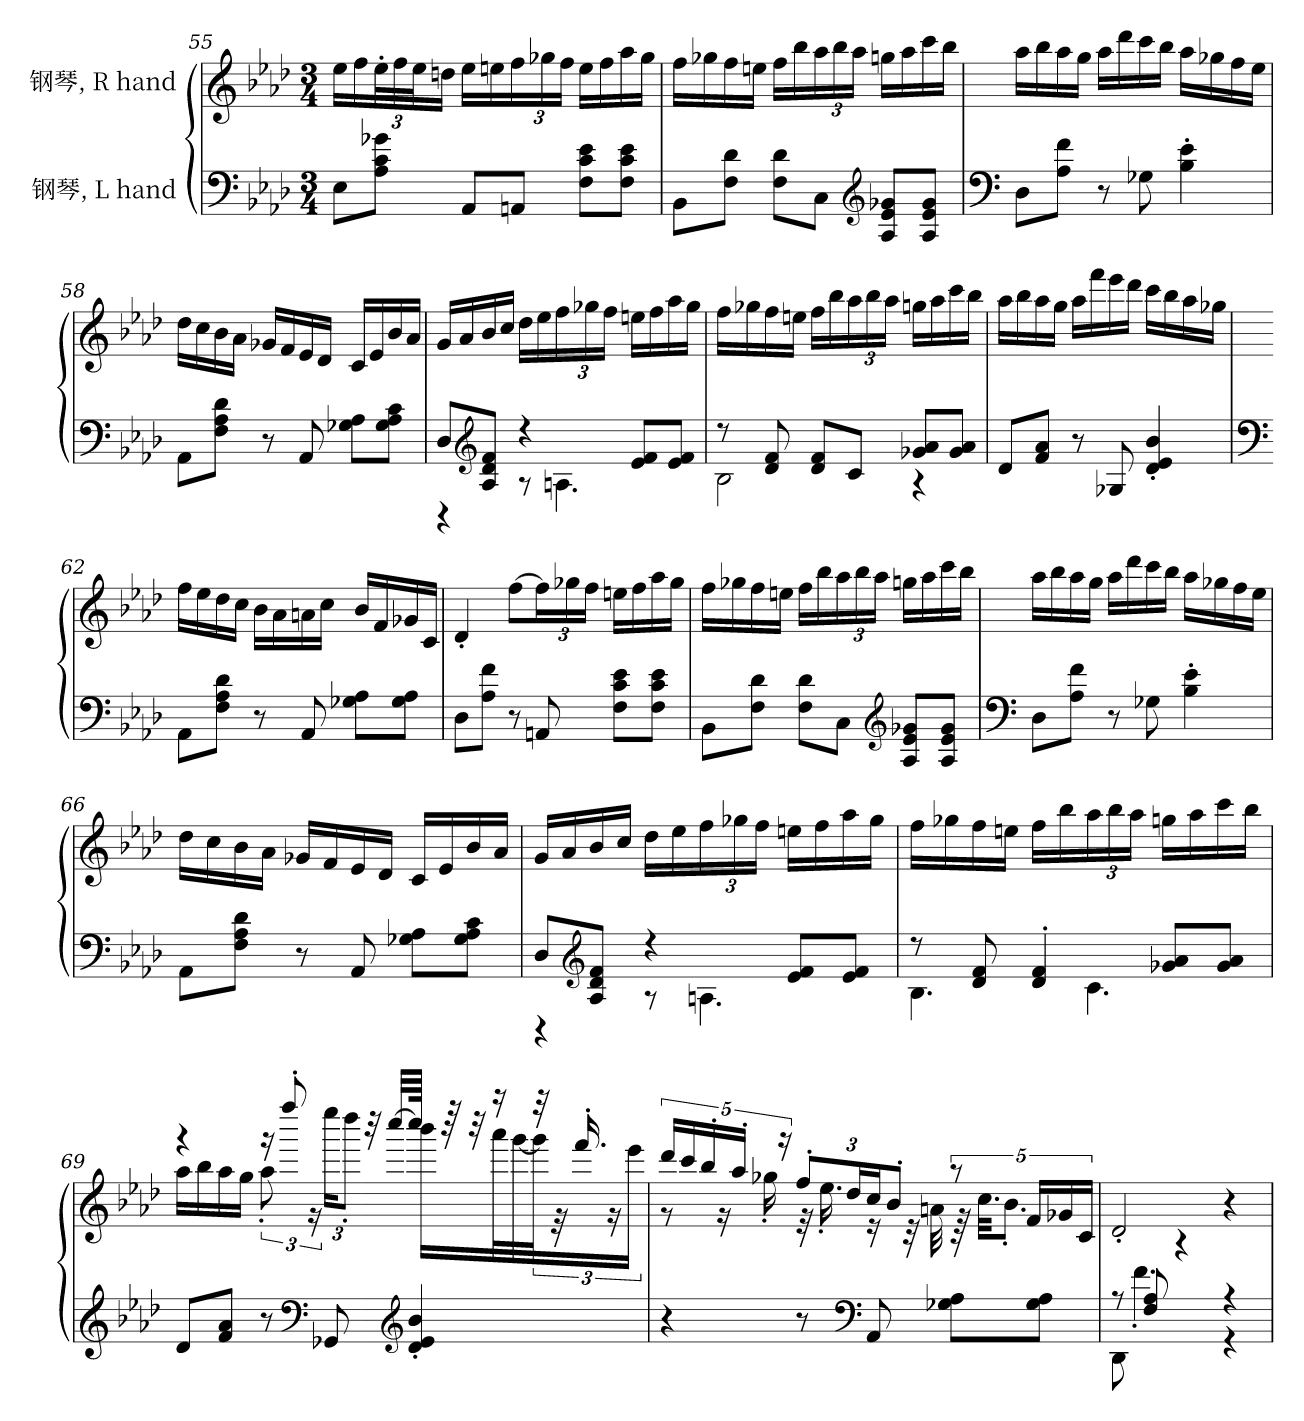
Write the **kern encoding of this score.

**kern	**kern
*part2	*part1
*staff2	*staff1
*I"钢琴, L hand	*I"钢琴, R hand
!!LO:PB:g=z
*clefF4	*clefG2
*k[b-e-a-d-]	*k[b-e-a-d-]
*M3/4	*M3/4
=55	=55
8E-\L	16ee-\LL
.	16ff\
*	*Xbrackettup
8A-\ 8c\ 8g-X\J	48ee-'\L
.	48ff\
.	48ee-\J
.	16ddn\JJ
8AA-/L	16ee-\LL
.	16een\
8AAn/J	24ff\
.	24gg-X\
.	24ff\JJ
8F\ 8c\ 8e-\L	16ee\LL
.	16ff\
8F\ 8c\ 8e-\J	16aa-\
.	16gg-\JJ
=56	=56
8BB-\L	16ff\LL
.	16gg-X\
8F\ 8d-\J	16ff\
.	16een\JJ
8F\ 8d-\L	16ff\LL
.	16bb-\
8C\J	24aa-\
.	24bb-\
.	24aa-\JJ
*clefG2	*
8A-/ 8e-/ 8g-X/L	16ggn\LL
.	16aa-\
8A-/ 8e-/ 8g-/J	16ccc\
.	16bb-\JJ
!!LO:LB:g=z
=57	=57
*clefF4	*
8D-\L	16aa-\LL
.	16bb-\
8A-\ 8f\J	16aa-\
.	16gg\JJ
*	*MM117
8r	16aa-\LL
.	16ddd-\
8G-X\	16ccc\
.	16bb-\JJ
*	*MM122
4B-\' 4e-\'	16aa-\LL
.	16gg-X\
.	16ff\
.	16ee-\JJ
=58	=58
8AA-\L	16dd-\LL
.	16cc\
8F\ 8A-\ 8d-\J	16b-\
.	16a-\JJ
8r	16g-X/LL
.	16f/
8AA-/	16e-/
.	16d-/JJ
8G-X\ 8A-\L	16c/LL
.	16e-/
8G-\ 8A-\ 8c\J	16b-/
.	16a-/JJ
!!LO:LB:g=z
=59	=59
*^	*
8D-/L	4r	16g/LL
.	.	16a-/
*clefG2	*	*
8A-/ 8d-/ 8f/J	.	16b-/
.	.	16cc/JJ
4r	8r	16dd-\LL
*	*	*MM139
.	.	16ee-\
.	4.An\	24ff\
.	.	24gg-X\
.	.	24ff\JJ
8e-/ 8f/L	.	16een\LL
.	.	16ff\
8e-/ 8f/J	.	16aa-\
.	.	16gg-\JJ
=60	=60	=60
8r	2B-\	16ff\LL
.	.	16gg-X\
8d-/ 8f/	.	16ff\
.	.	16een\JJ
8d-/ 8f/L	.	16ff\LL
.	.	16bb-\
8c/J	.	24aa-\
.	.	24bb-\
.	.	24aa-\JJ
8g-X/ 8a-/L	4r	16ggn\LL
.	.	16aa-\
8g-/ 8a-/J	.	16ccc\
.	.	16bb-\JJ
*v	*v	*
!!LO:LB:g=z
=61	=61
8d-/L	16aa-\LL
.	16bb-\
8f/ 8a-/J	16aa-\
.	16gg\JJ
8r	16aa-\LL
.	16fff\
8G-X/	16eee-\
.	16ddd-\JJ
4d-/' 4e-/' 4b-/'	16ccc\LL
.	16bb-\
.	16aa-\
.	16gg-X\JJ
=62	=62
*clefF4	*
8AA-\L	16ff\LL
.	16ee-\
8F\ 8A-\ 8d-\J	16dd-\
.	16cc\JJ
8r	16b-\LL
.	16a-\
8AA-/	16an\
.	16cc\JJ
8G-X\ 8A-\L	16b-/LL
*	*MM125
.	16f/
8G-\ 8A-\J	16g-X/
.	16c/JJ
!!LO:LB:g=z
=63	=63
*	*MM90
8D-\L	4d-'/
8A-\ 8f\J	.
*	*MM118
8r	[8ff\L
8AAn/	24ff\L]
.	24gg-X\
.	24ff\JJ
*	*MM119
8F\ 8c\ 8e-\L	16een\LL
.	16ff\
8F\ 8c\ 8e-\J	16aa-\
.	16gg-\JJ
=64	=64
*	*MM139
8BB-\L	16ff\LL
.	16gg-X\
8F\ 8d-\J	16ff\
.	16een\JJ
8F\ 8d-\L	16ff\LL
.	16bb-\
8C\J	24aa-\
.	24bb-\
.	24aa-\JJ
*clefG2	*
8A-/ 8e-/ 8g-X/L	16ggn\LL
.	16aa-\
8A-/ 8e-/ 8g-/J	16ccc\
.	16bb-\JJ
!!LO:LB:g=z
=65	=65
*clefF4	*
8D-\L	16aa-\LL
.	16bb-\
8A-\ 8f\J	16aa-\
.	16gg\JJ
8r	16aa-\LL
.	16ddd-\
8G-X\	16ccc\
.	16bb-\JJ
*	*MM141
4B-\' 4e-\'	16aa-\LL
.	16gg-X\
.	16ff\
.	16ee-\JJ
=66	=66
8AA-\L	16dd-\LL
.	16cc\
8F\ 8A-\ 8d-\J	16b-\
.	16a-\JJ
8r	16g-X/LL
.	16f/
8AA-/	16e-/
.	16d-/JJ
8G-X\ 8A-\L	16c/LL
.	16e-/
8G-\ 8A-\ 8c\J	16b-/
.	16a-/JJ
!!LO:PB:g=z
=67	=67
*^	*
8D-/L	4r	16g/LL
.	.	16a-/
*clefG2	*	*
8A-/ 8d-/ 8f/J	.	16b-/
.	.	16cc/JJ
4r	8r	16dd-\LL
*	*	*MM125
.	.	16ee-\
.	4.An\	24ff\
.	.	24gg-X\
.	.	24ff\JJ
8e-/ 8f/L	.	16een\LL
.	.	16ff\
8e-/ 8f/J	.	16aa-\
.	.	16gg-\JJ
=68	=68	=68
8r	4.B-\	16ff\LL
.	.	16gg-X\
8d-/ 8f/	.	16ff\
.	.	16een\JJ
4d-/' 4f/'	.	16ff\LL
.	.	16bb-\
.	4.c\	24aa-\
.	.	24bb-\
.	.	24aa-\JJ
8g-X/ 8a-/L	.	16ggn\LL
.	.	16aa-\
8g-/ 8a-/J	.	16ccc\
.	.	16bb-\JJ
*v	*v	*
!!LO:LB:g=z
=69	=69
*	*^
8d-/L	4r	16aa-\LL
.	.	16bb-\
8f/ 8a-/J	.	16aa-\
.	.	16gg\JJ
*	*	*brackettup
8r	16r	12aa-'\
.	8ffff'/	.
.	.	24r
*clefF4	*	*
8GG-X/	.	24eeee-\KL
.	.	12dddd-'\J
.	32r	.
.	[32cccc/LLL	.
*clefG2	*	*
4d-/' 4e-/' 4b-/'	64cccc/JJJk]	16bbb-\LL
.	64r	.
.	32r	.
.	16r	32aaa-\L
.	.	[32ggg\
.	32r	48ggg\JJJ]
.	.	48r
.	16.fff'/	.
.	.	24r
.	.	24eee-\
!!LO:LB:g=z	!!
=70	=70	=70
4r	20ddd-/LL	8r
.	20ccc/	.
.	20bb-'/	.
.	.	16r
.	20aa-'/JJ	.
.	.	16gg-X'\
.	20r	.
*	*Xbrackettup	*
8r	12ff'/L	32r
.	.	16.ee-'\
.	24dd-/L	.
*clefF4	*	*
8AA-/	24cc/J	16r
.	12b-'/J	.
.	.	32r
.	.	32an\
*	*brackettup	*
8G-X\ 8A-\L	10r	64r
.	.	32.cc\KKL
.	.	8.b-'\J
.	20f/LL	.
8G-\ 8A-\J	.	.
.	20g-X/	.
.	20c/JJ	.
*	*v	*v
=71	=71
*^	*
8r	8DD-\	2d-'/
8F/ 8A-/	4.f'\	.
4r	.	.
*	*	*MM75
4r	4r	4r
*v	*v	*
=	=
*-	*-
